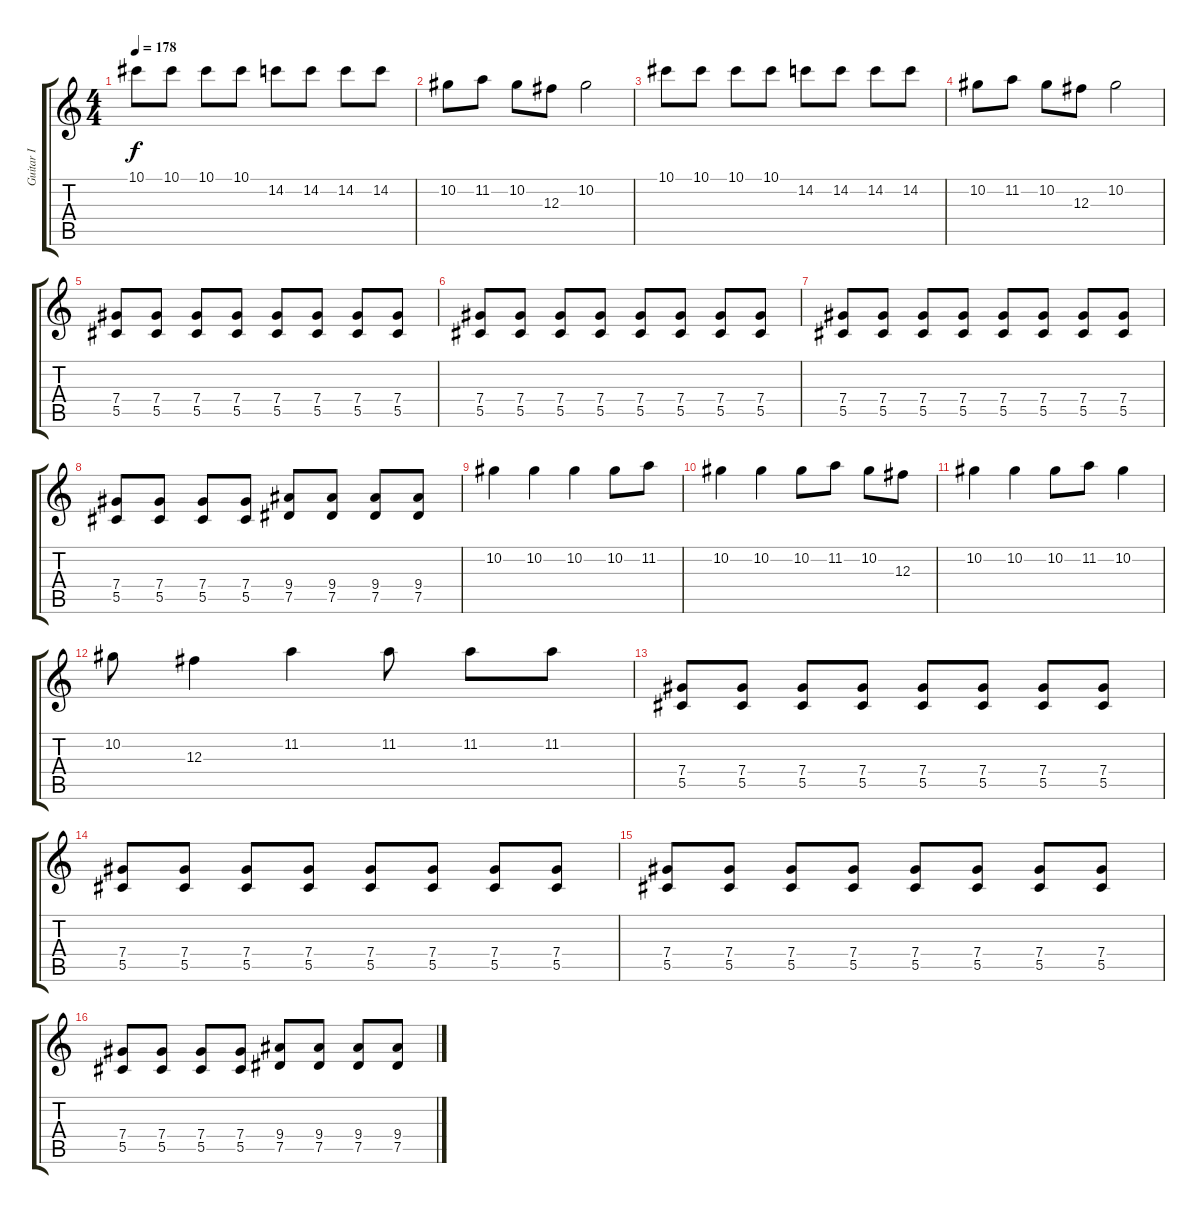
\track ("Guitar I" "Guitar I") {instrument overdrivenguitar}
\staff {score tabs}
\tuning (Eb4 Bb3 Gb3 Db3 Ab2 Eb2) {hide}
\ts (4 4)
\tempo 178
\clef g2
\ks c
10.1.8{dy f} 10.1.8 10.1.8 10.1.8 14.2.8 14.2.8 14.2.8 14.2.8 |
10.2.8 11.2.8 10.2.8 12.3.8 10.2.2 |
10.1.8 10.1.8 10.1.8 10.1.8 14.2.8 14.2.8 14.2.8 14.2.8 |
10.2.8 11.2.8 10.2.8 12.3.8 10.2.2 |
(7.4 5.5).8 (7.4 5.5).8 (7.4 5.5).8 (7.4 5.5).8 (7.4 5.5).8 (7.4 5.5).8 (7.4 5.5).8 (7.4 5.5).8 |
(7.4 5.5).8 (7.4 5.5).8 (7.4 5.5).8 (7.4 5.5).8 (7.4 5.5).8 (7.4 5.5).8 (7.4 5.5).8 (7.4 5.5).8 |
(7.4 5.5).8 (7.4 5.5).8 (7.4 5.5).8 (7.4 5.5).8 (7.4 5.5).8 (7.4 5.5).8 (7.4 5.5).8 (7.4 5.5).8 |
(7.4 5.5).8 (7.4 5.5).8 (7.4 5.5).8 (7.4 5.5).8 (9.4 7.5).8 (9.4 7.5).8 (9.4 7.5).8 (9.4 7.5).8 |
10.2.4 10.2.4 10.2.4 10.2.8 11.2.8 |
10.2.4 10.2.4 10.2.8 11.2.8 10.2.8 12.3.8 |
10.2.4 10.2.4 10.2.8 11.2.8 10.2.4 |
10.2.8 12.3.4 11.2.4 11.2.8 11.2.8 11.2.8 |
(7.4 5.5).8 (7.4 5.5).8 (7.4 5.5).8 (7.4 5.5).8 (7.4 5.5).8 (7.4 5.5).8 (7.4 5.5).8 (7.4 5.5).8 |
(7.4 5.5).8 (7.4 5.5).8 (7.4 5.5).8 (7.4 5.5).8 (7.4 5.5).8 (7.4 5.5).8 (7.4 5.5).8 (7.4 5.5).8 |
(7.4 5.5).8 (7.4 5.5).8 (7.4 5.5).8 (7.4 5.5).8 (7.4 5.5).8 (7.4 5.5).8 (7.4 5.5).8 (7.4 5.5).8 |
(7.4 5.5).8 (7.4 5.5).8 (7.4 5.5).8 (7.4 5.5).8 (9.4 7.5).8 (9.4 7.5).8 (9.4 7.5).8 (9.4 7.5).8
